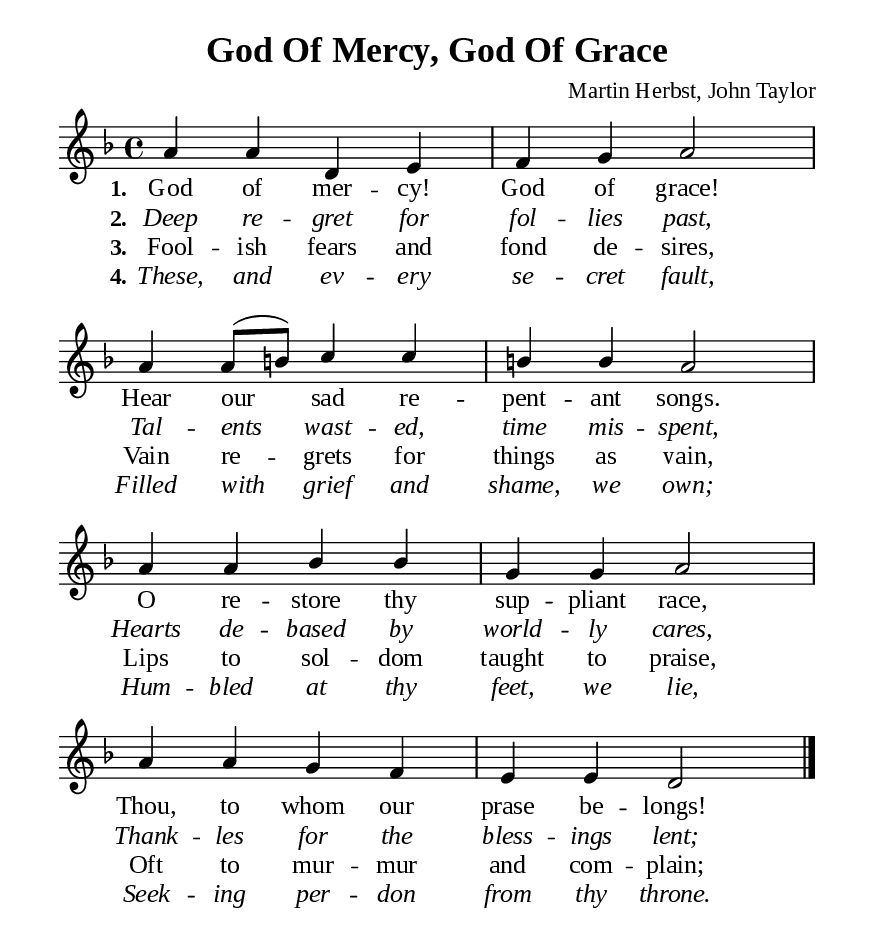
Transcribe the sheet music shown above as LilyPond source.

\version "2.18.2"

\header {
  title = "God Of Mercy, God Of Grace"
  composer = "Martin Herbst, John Taylor"
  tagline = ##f
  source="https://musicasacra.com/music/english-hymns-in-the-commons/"
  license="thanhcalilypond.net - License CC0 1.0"
}

global= {
  \key f \major
  \time 4/4
  \override Score.BarNumber.break-visibility = ##(#f #f #f)
  \override Lyrics.LyricSpace.minimum-distance = #3.0
}

\paper {
  #(set-paper-size "a5")
  top-margin = 10\mm
  bottom-margin = 10\mm
  left-margin = 10\mm
  right-margin = 10\mm
  indent = #0
  #(define fonts
	 (make-pango-font-tree "Liberation Serif"
	 		       "Liberation Serif"
			       "Liberation Serif"
			       (/ 20 20)))
  system-system-spacing = #'((basic-distance . 3) (padding . 3))
}

printItalic = \with {
  \override LyricText.font-shape = #'italic
}

% Verse music
musicVerseSoprano = \relative c'' {
  %{	01	%} a4 a d, e |
  %{	02	%} f g a2 |
  %{	03	%} a4 a8 (b!) c4 c |
  %{	04	%} b! b a2 |
  %{	05	%} a4 a bes bes |
  %{	06	%} g g a2 |
  %{	07	%} a4 a g f |
  %{	08	%} e e d2 \bar "|."
}

% Verse lyrics
verseOne = \lyricmode {
  \set stanza = #"1."
  God of mer -- cy! God of grace!
  Hear our sad re -- pent -- ant songs.
  O re -- store thy sup -- pliant race,
  Thou, to whom our prase be -- longs!
}

verseTwo = \lyricmode {
  \set stanza = #"2."
  Deep re -- gret for fol -- lies past,
  Tal -- ents wast -- ed, time mis -- spent,
  Hearts de -- based by world -- ly cares,
  Thank -- les for the bless -- ings lent;
}

verseThree = \lyricmode {
  \set stanza = #"3."
  Fool -- ish fears and fond de -- sires,
  Vain re -- grets for things as vain,
  Lips to sol -- dom taught to praise,
  Oft to mur -- mur and com -- plain;
}

verseFour = \lyricmode {
  \set stanza = #"4."
  These, and ev -- ery se -- cret fault,
  Filled with grief and shame, we own;
  Hum -- bled at thy feet, we lie,
  Seek -- ing per -- don from thy throne.
}

% Layout
\score {
    \new ChoirStaff <<
      \new Staff <<
        \clef "treble"
        \new Voice = "sopranos" { \global \stemUp \slurUp \musicVerseSoprano }
      >>
      \new Lyrics \lyricsto sopranos \verseOne
      \new Lyrics \printItalic \lyricsto sopranos \verseTwo
      \new Lyrics \lyricsto sopranos \verseThree
      \new Lyrics \printItalic \lyricsto sopranos \verseFour
    >>
}
